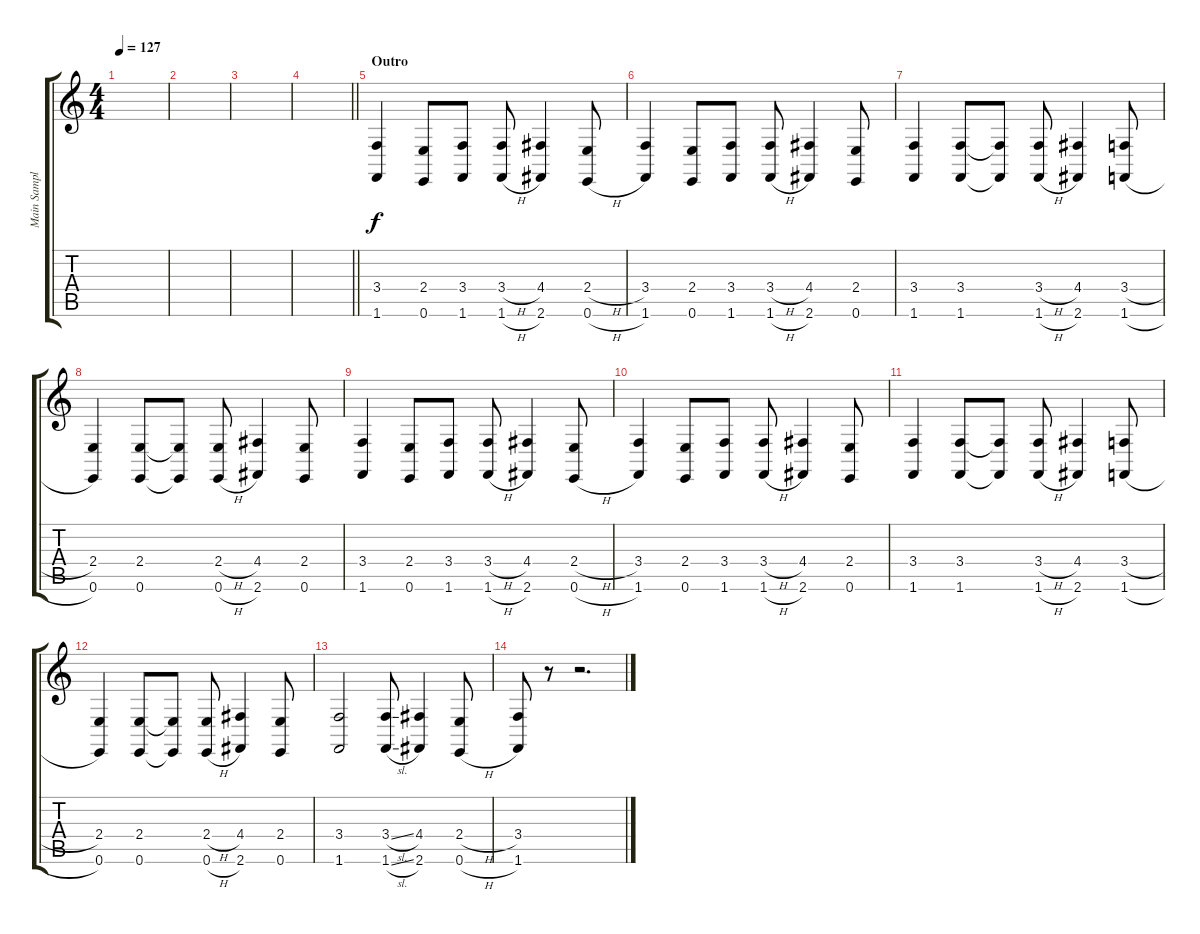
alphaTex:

\track ("Main Sample" "Main Sampl") {instrument lead2sawtooth}
\staff {score tabs}
\tuning (E4 B3 G3 D3 A2 E2) {hide}
\ts (4 4)
\tempo 127
\clef g2
\ks c
|
|
|
\barLineRight lightlight
|
\section ("" "Outro")
(3.4 1.6).4{volume 13 balance 8 instrument lead2sawtooth} (2.4 0.6).8 (3.4 1.6).8 (3.4{h} 1.6{h}).8 (4.4 2.6).4 (2.4{h} 0.6{h}).8 |
(3.4 1.6).4 (2.4 0.6).8 (3.4 1.6).8 (3.4{h} 1.6{h}).8 (4.4 2.6).4 (2.4 0.6).8 |
(3.4 1.6).4 (3.4 1.6).8 (3.4{t} 1.6{t}).8 (3.4{h} 1.6{h}).8 (4.4 2.6).4 (3.4{h} 1.6{h}).8 |
(2.4 0.6).4 (2.4 0.6).8 (2.4{t} 0.6{t}).8 (2.4{h} 0.6{h}).8 (4.4 2.6).4 (2.4 0.6).8 |
(3.4 1.6).4 (2.4 0.6).8 (3.4 1.6).8 (3.4{h} 1.6{h}).8 (4.4 2.6).4 (2.4{h} 0.6{h}).8 |
(3.4 1.6).4 (2.4 0.6).8 (3.4 1.6).8 (3.4{h} 1.6{h}).8 (4.4 2.6).4 (2.4 0.6).8 |
(3.4 1.6).4 (3.4 1.6).8 (3.4{t} 1.6{t}).8 (3.4{h} 1.6{h}).8 (4.4 2.6).4 (3.4{h} 1.6{h}).8 |
(2.4 0.6).4 (2.4 0.6).8 (2.4{t} 0.6{t}).8 (2.4{h} 0.6{h}).8 (4.4 2.6).4 (2.4 0.6).8 |
(3.4 1.6).2 (3.4{sl} 1.6{sl}).8 (4.4 2.6).4 (2.4{h} 0.6{h}).8 |
(3.4 1.6).8 r.8 r.2{d}
